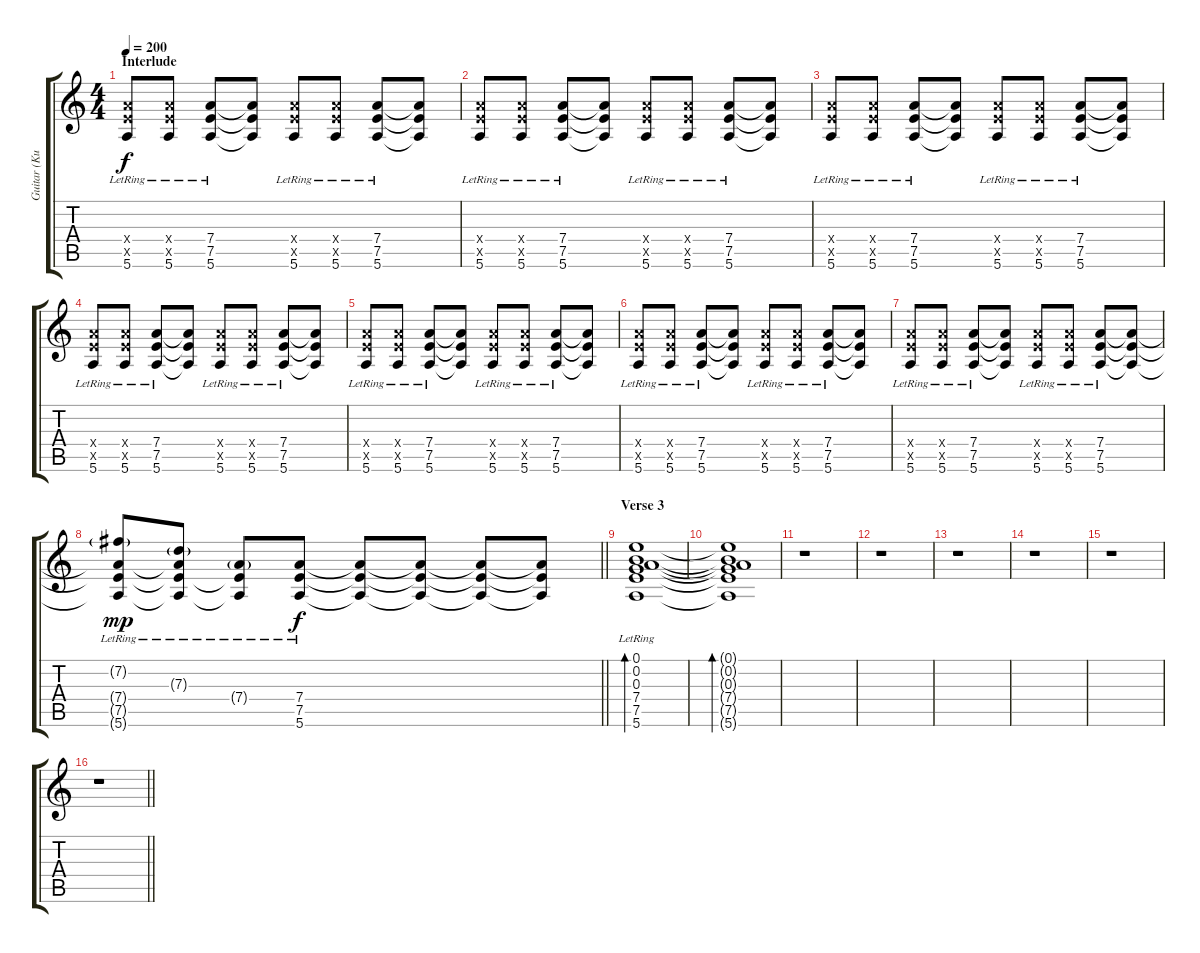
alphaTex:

\track ("Guitar (Kurt Cobain)" "Guitar (Ku") {instrument distortionguitar}
\staff {score tabs}
\tuning (E4 B3 G3 D3 A2 E2) {hide}
\ts (4 4)
\section ("" "Interlude")
\tempo 200
\clef g2
\ks c
(7.4{x} 7.5{x} 5.6{lr}).8{dy f} (7.4{x} 7.5{x} 5.6{lr}).8 (7.4{lr} 7.5{lr} 5.6{lr}).8 (7.4{t} 7.5{t} 5.6{t}).8 (7.4{x} 7.5{x} 5.6{lr}).8 (7.4{x} 7.5{x} 5.6{lr}).8 (7.4{lr} 7.5{lr} 5.6{lr}).8 (7.4{t} 7.5{t} 5.6{t}).8 |
(7.4{x} 7.5{x} 5.6{lr}).8 (7.4{x} 7.5{x} 5.6{lr}).8 (7.4{lr} 7.5{lr} 5.6{lr}).8 (7.4{t} 7.5{t} 5.6{t}).8 (7.4{x} 7.5{x} 5.6{lr}).8 (7.4{x} 7.5{x} 5.6{lr}).8 (7.4{lr} 7.5{lr} 5.6{lr}).8 (7.4{t} 7.5{t} 5.6{t}).8 |
(7.4{x} 7.5{x} 5.6{lr}).8 (7.4{x} 7.5{x} 5.6{lr}).8 (7.4{lr} 7.5{lr} 5.6{lr}).8 (7.4{t} 7.5{t} 5.6{t}).8 (7.4{x} 7.5{x} 5.6{lr}).8 (7.4{x} 7.5{x} 5.6{lr}).8 (7.4{lr} 7.5{lr} 5.6{lr}).8 (7.4{t} 7.5{t} 5.6{t}).8 |
(7.4{x} 7.5{x} 5.6{lr}).8 (7.4{x} 7.5{x} 5.6{lr}).8 (7.4{lr} 7.5{lr} 5.6{lr}).8 (7.4{t} 7.5{t} 5.6{t}).8 (7.4{x} 7.5{x} 5.6{lr}).8 (7.4{x} 7.5{x} 5.6{lr}).8 (7.4{lr} 7.5{lr} 5.6{lr}).8 (7.4{t} 7.5{t} 5.6{t}).8 |
(7.4{x} 7.5{x} 5.6{lr}).8 (7.4{x} 7.5{x} 5.6{lr}).8 (7.4{lr} 7.5{lr} 5.6{lr}).8 (7.4{t} 7.5{t} 5.6{t}).8 (7.4{x} 7.5{x} 5.6{lr}).8 (7.4{x} 7.5{x} 5.6{lr}).8 (7.4{lr} 7.5{lr} 5.6{lr}).8 (7.4{t} 7.5{t} 5.6{t}).8 |
(7.4{x} 7.5{x} 5.6{lr}).8 (7.4{x} 7.5{x} 5.6{lr}).8 (7.4{lr} 7.5{lr} 5.6{lr}).8 (7.4{t} 7.5{t} 5.6{t}).8 (7.4{x} 7.5{x} 5.6{lr}).8 (7.4{x} 7.5{x} 5.6{lr}).8 (7.4{lr} 7.5{lr} 5.6{lr}).8 (7.4{t} 7.5{t} 5.6{t}).8 |
(7.4{x} 7.5{x} 5.6{lr}).8 (7.4{x} 7.5{x} 5.6{lr}).8 (7.4{lr} 7.5{lr} 5.6{lr}).8 (7.4{t} 7.5{t} 5.6{t}).8 (7.4{x} 7.5{x} 5.6{lr}).8 (7.4{x} 7.5{x} 5.6{lr}).8 (7.4{lr} 7.5{lr} 5.6{lr}).8 (7.4{t} 7.5{t} 5.6{t}).8 |
\barLineRight lightlight
(7.2{g lr} 7.4{t} 7.5{t} 5.6{t}).8{dy mp} (7.3{g lr} 7.4{t} 7.5{t} 5.6{t}).8 (7.4{g lr} 7.5{t} 5.6{t}).8 (7.4{lr} 7.5{lr} 5.6{lr}).8{dy f} (7.4{t} 7.5{t} 5.6{t}).8 (7.4{t} 7.5{t} 5.6{t}).8 (7.4{t} 7.5{t} 5.6{t}).8 (7.4{t} 7.5{t} 5.6{t}).8 |
\section ("" "Verse 3")
(0.1{lr} 0.2{lr} 0.3{lr} 7.4{lr} 7.5{lr} 5.6{lr}).1{bd 120 instrument electricguitarclean} |
(0.1{t} 0.2{t} 0.3{t} 7.4{t} 7.5{t} 5.6{t}).1{bd 60} |
r.1 |
r.1 |
r.1 |
r.1 |
r.1 |
\barLineRight lightlight
r.1
